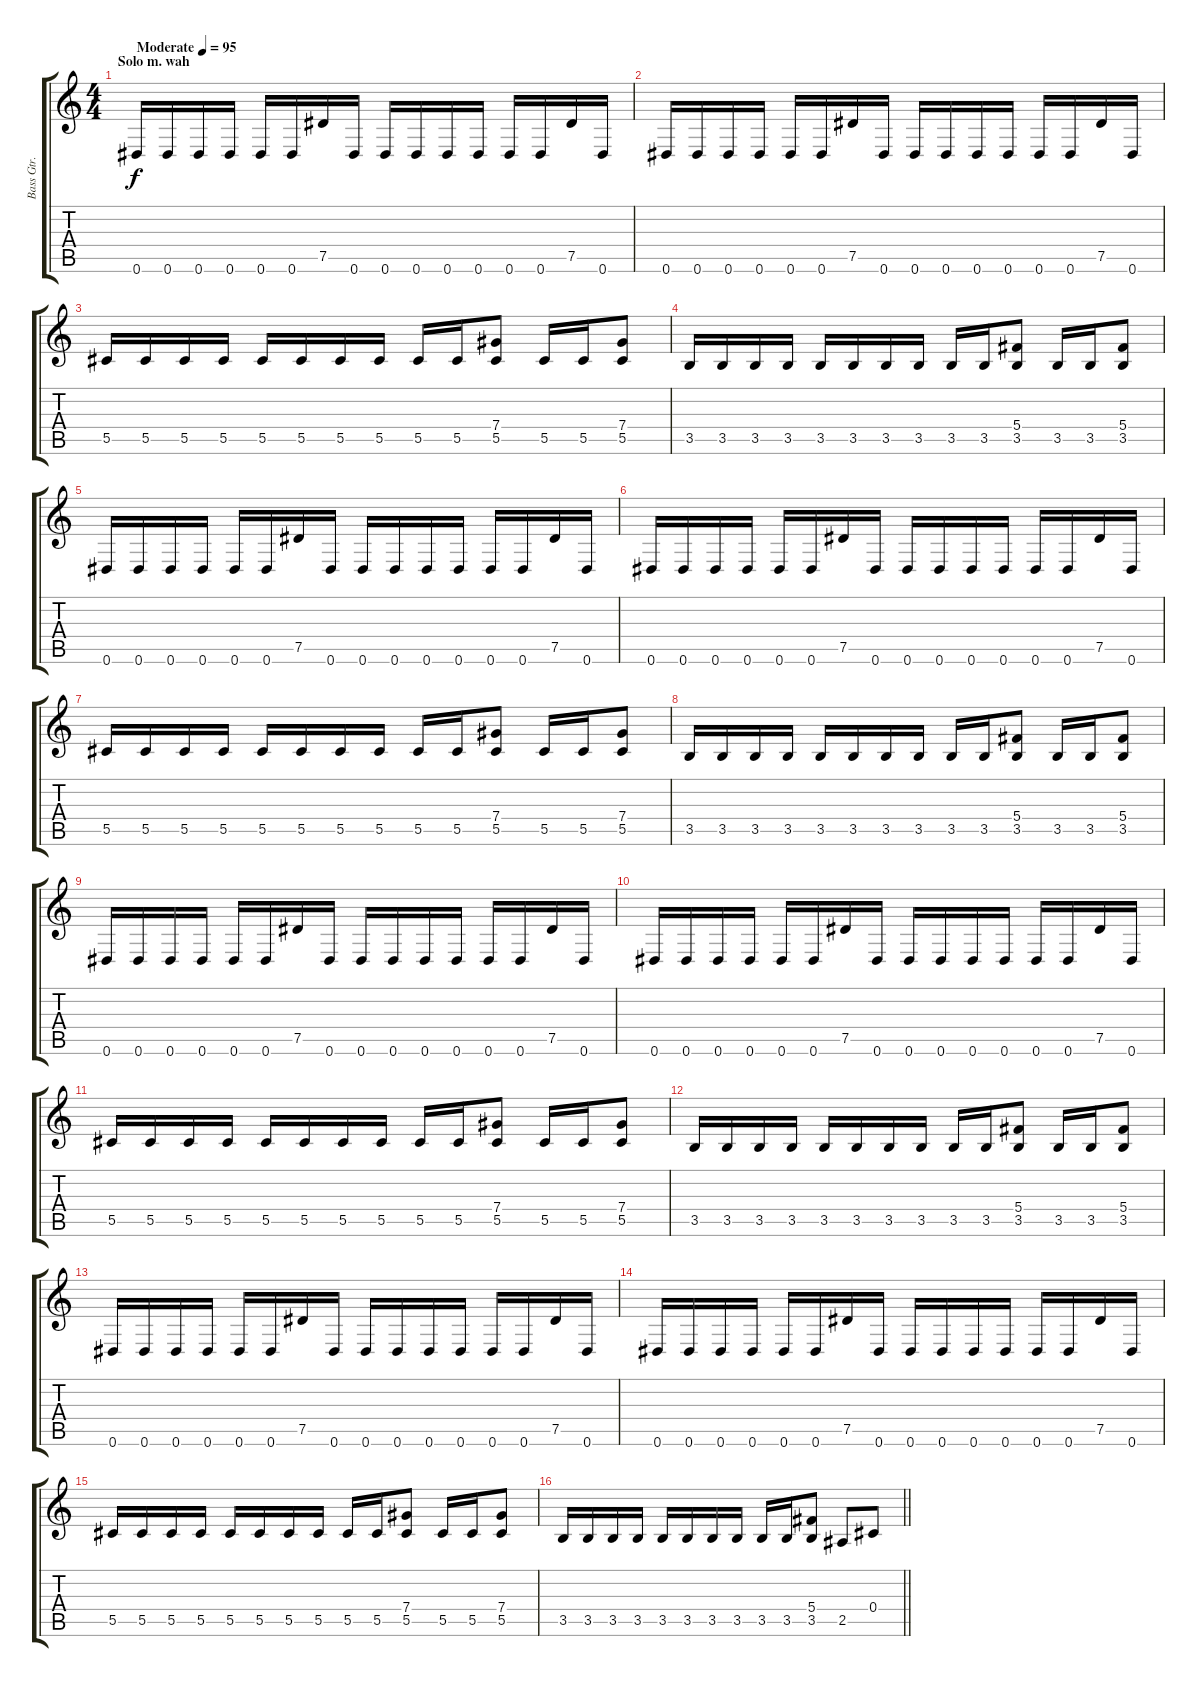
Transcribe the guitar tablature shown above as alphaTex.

\track ("Bass Gtr." "Bass Gtr.") {instrument electricbassfinger}
\staff {score tabs}
\tuning (Eb4 Bb3 Gb3 Db3 Ab2 Eb2) {hide}
\ts (4 4)
\section ("" "Solo m. wah")
\tempo (95 "Moderate")
\clef g2
\ks c
0.6.16{dy f instrument electricbassfinger} 0.6.16 0.6.16 0.6.16 0.6.16 0.6.16 7.5.16 0.6.16 0.6.16 0.6.16 0.6.16 0.6.16 0.6.16 0.6.16 7.5.16 0.6.16 |
0.6.16 0.6.16 0.6.16 0.6.16 0.6.16 0.6.16 7.5.16 0.6.16 0.6.16 0.6.16 0.6.16 0.6.16 0.6.16 0.6.16 7.5.16 0.6.16 |
5.5.16 5.5.16 5.5.16 5.5.16 5.5.16 5.5.16 5.5.16 5.5.16 5.5.16 5.5.16 (7.4 5.5).8 5.5.16 5.5.16 (7.4 5.5).8 |
3.5.16 3.5.16 3.5.16 3.5.16 3.5.16 3.5.16 3.5.16 3.5.16 3.5.16 3.5.16 (5.4 3.5).8 3.5.16 3.5.16 (5.4 3.5).8 |
0.6.16 0.6.16 0.6.16 0.6.16 0.6.16 0.6.16 7.5.16 0.6.16 0.6.16 0.6.16 0.6.16 0.6.16 0.6.16 0.6.16 7.5.16 0.6.16 |
0.6.16 0.6.16 0.6.16 0.6.16 0.6.16 0.6.16 7.5.16 0.6.16 0.6.16 0.6.16 0.6.16 0.6.16 0.6.16 0.6.16 7.5.16 0.6.16 |
5.5.16 5.5.16 5.5.16 5.5.16 5.5.16 5.5.16 5.5.16 5.5.16 5.5.16 5.5.16 (7.4 5.5).8 5.5.16 5.5.16 (7.4 5.5).8 |
3.5.16 3.5.16 3.5.16 3.5.16 3.5.16 3.5.16 3.5.16 3.5.16 3.5.16 3.5.16 (5.4 3.5).8 3.5.16 3.5.16 (5.4 3.5).8 |
0.6.16 0.6.16 0.6.16 0.6.16 0.6.16 0.6.16 7.5.16 0.6.16 0.6.16 0.6.16 0.6.16 0.6.16 0.6.16 0.6.16 7.5.16 0.6.16 |
0.6.16 0.6.16 0.6.16 0.6.16 0.6.16 0.6.16 7.5.16 0.6.16 0.6.16 0.6.16 0.6.16 0.6.16 0.6.16 0.6.16 7.5.16 0.6.16 |
5.5.16 5.5.16 5.5.16 5.5.16 5.5.16 5.5.16 5.5.16 5.5.16 5.5.16 5.5.16 (7.4 5.5).8 5.5.16 5.5.16 (7.4 5.5).8 |
3.5.16 3.5.16 3.5.16 3.5.16 3.5.16 3.5.16 3.5.16 3.5.16 3.5.16 3.5.16 (5.4 3.5).8 3.5.16 3.5.16 (5.4 3.5).8 |
0.6.16 0.6.16 0.6.16 0.6.16 0.6.16 0.6.16 7.5.16 0.6.16 0.6.16 0.6.16 0.6.16 0.6.16 0.6.16 0.6.16 7.5.16 0.6.16 |
0.6.16 0.6.16 0.6.16 0.6.16 0.6.16 0.6.16 7.5.16 0.6.16 0.6.16 0.6.16 0.6.16 0.6.16 0.6.16 0.6.16 7.5.16 0.6.16 |
5.5.16 5.5.16 5.5.16 5.5.16 5.5.16 5.5.16 5.5.16 5.5.16 5.5.16 5.5.16 (7.4 5.5).8 5.5.16 5.5.16 (7.4 5.5).8 |
\barLineRight lightlight
3.5.16 3.5.16 3.5.16 3.5.16 3.5.16 3.5.16 3.5.16 3.5.16 3.5.16 3.5.16 (5.4 3.5).8 2.5.8 0.4.8
